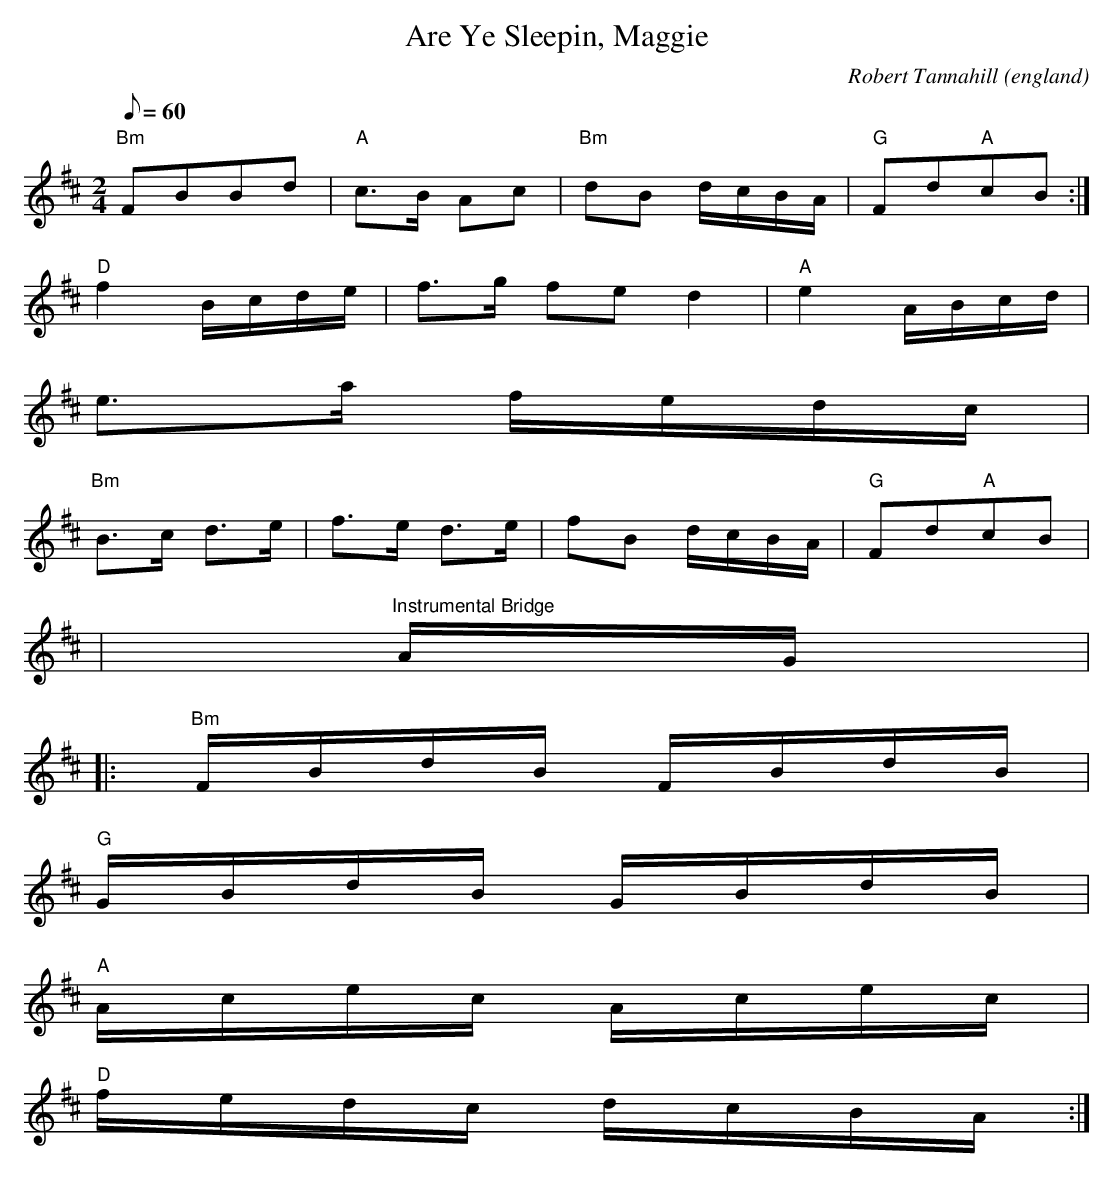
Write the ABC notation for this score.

X:1
T:Are Ye Sleepin, Maggie
O:england
M:2/4
L:1/8
Q:60
C:Robert Tannahill
K:Bm
"Bm"FBBd|"A"c3/2B/2 Ac|"Bm"dB d/2c/2B/2A/2|"G"Fd"A"cB:|
"D"f2 B/2c/2d/2e/2|f3/2g/2 fe d2|"A"e2 A/2B/2c/2d/2|
e3/2a/2 f/2e/2d/2c/2|
"Bm"B3/2c/2 d3/2e/2|f3/2e/2 d3/2e/2|fB d/2c/2B/2A/2|"G"Fd"A"cB|
|"Instrumental Bridge"A/2G/2                                                       |
|: "Bm"F/2B/2d/2B/2 F/2B/2d/2B/2|
"G"G/2B/2d/2B/2 G/2B/2d/2B/2|
"A"A/2c/2e/2c/2 A/2c/2e/2c/2|
"D"f/2e/2d/2c/2 d/2c/2B/2A/2:|
